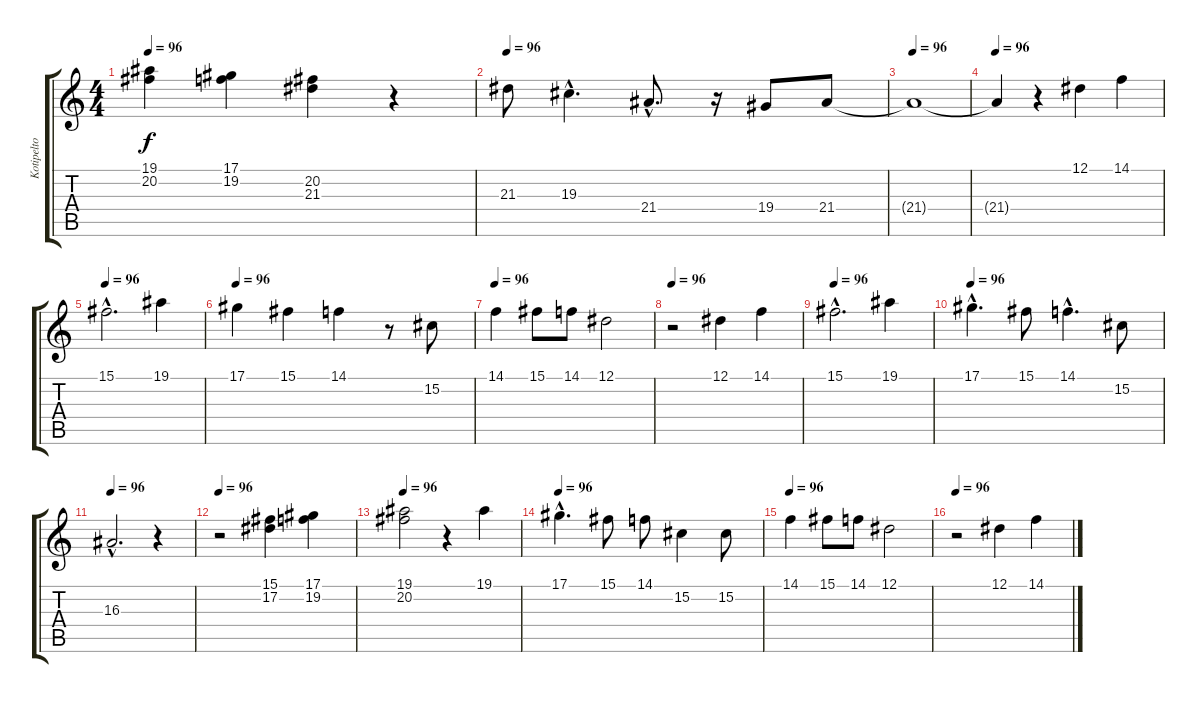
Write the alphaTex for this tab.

\track ("Kotipelto" "Kotipelto") {instrument flute}
\staff {score tabs}
\tuning (Eb4 Bb3 Gb3 Db3 Ab2 Eb2) {hide}
\ts (4 4)
\tempo 96
\clef g2
\ks c
(19.1 20.2).4{dy f} (17.1 19.2).4 (20.2 21.3).4 r.4 |
\tempo 96
21.3.8 19.3{hac}.4{d} 21.4{hac}.8{d} r.16 19.4.8 21.4.8 |
\tempo 96
21.4{t}.1 |
\tempo 96
21.4{t}.4 r.4 12.1.4 14.1.4 |
\tempo 96
15.1{hac}.2{d} 19.1.4 |
\tempo 96
17.1.4 15.1.4 14.1.4 r.8 15.2.8 |
\tempo 96
14.1.4 15.1.8 14.1.8 12.1.2 |
\tempo 96
r.2 12.1.4 14.1.4 |
\tempo 96
15.1{hac}.2{d} 19.1.4 |
\tempo 96
17.1{hac}.4{d} 15.1.8 14.1{hac}.4{d} 15.2.8 |
\tempo 96
16.3{hac}.2{d} r.4 |
\tempo 96
r.2 (15.1 17.2).4 (17.1 19.2).4 |
\tempo 96
(19.1 20.2).2 r.4 19.1.4 |
\tempo 96
17.1{hac}.4{d} 15.1.8 14.1.8 15.2.4 15.2.8 |
\tempo 96
14.1.4{volume 12} 15.1.8{volume 13} 14.1.8{volume 13} 12.1.2{volume 14} |
\tempo 96
r.2 12.1.4{volume 16} 14.1.4
